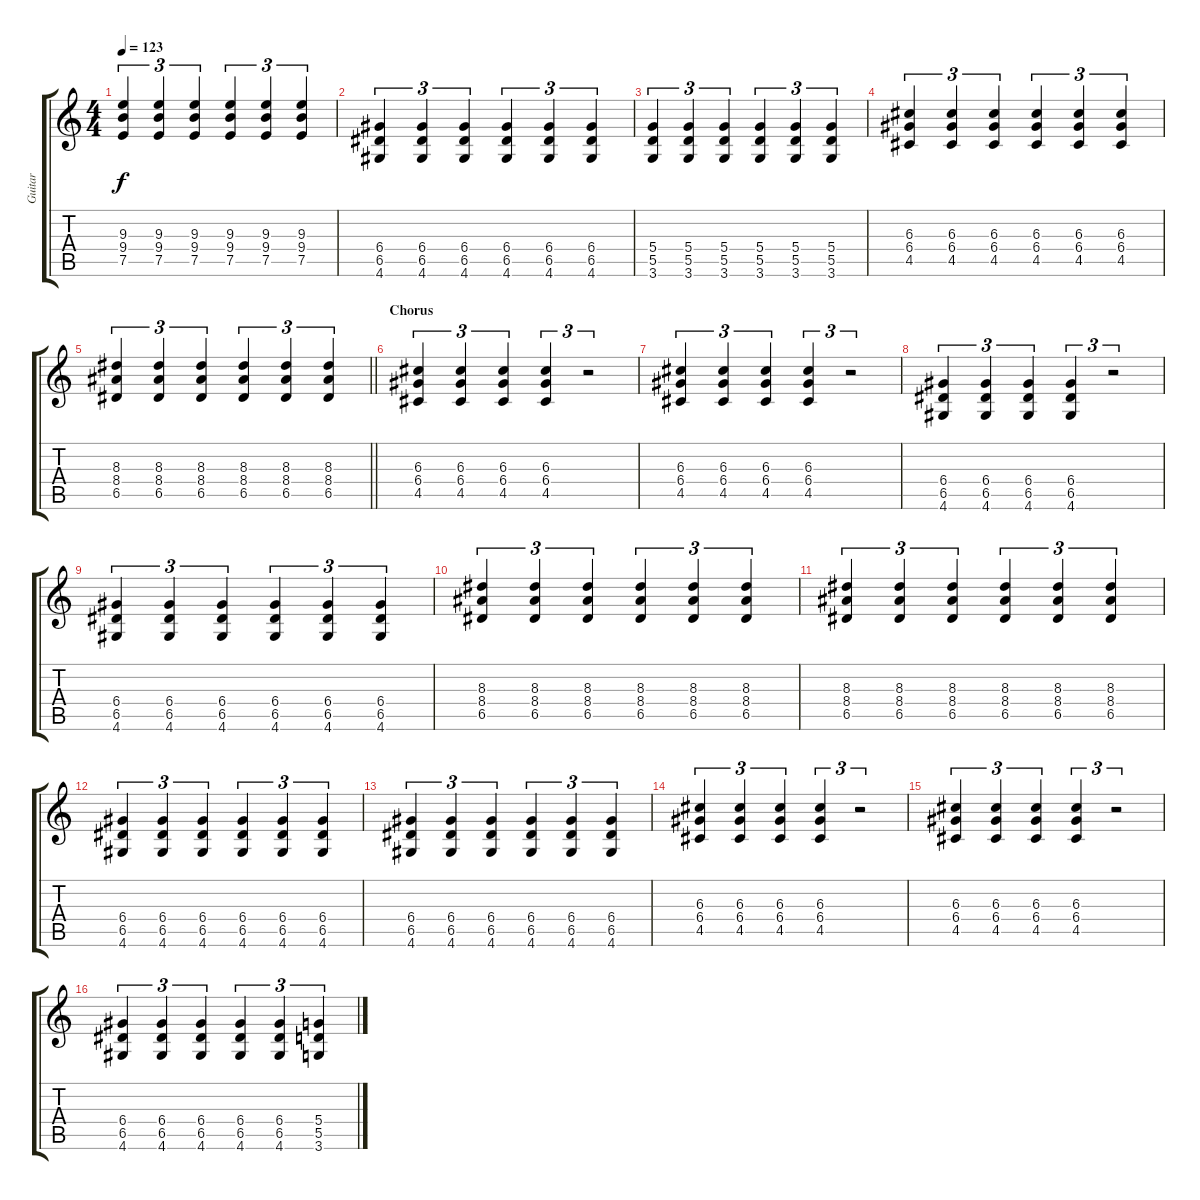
\track ("Guitar" "Guitar") {instrument distortionguitar}
\staff {score tabs}
\tuning (E4 B3 G3 D3 A2 E2) {hide}
\ts (4 4)
\tempo 123
\clef g2
\ks c
(9.3 9.4 7.5).4{tu (3 2) dy f} (9.3 9.4 7.5).4{tu (3 2)} (9.3 9.4 7.5).4{tu (3 2)} (9.3 9.4 7.5).4{tu (3 2)} (9.3 9.4 7.5).4{tu (3 2)} (9.3 9.4 7.5).4{tu (3 2)} |
(6.4 6.5 4.6).4{tu (3 2)} (6.4 6.5 4.6).4{tu (3 2)} (6.4 6.5 4.6).4{tu (3 2)} (6.4 6.5 4.6).4{tu (3 2)} (6.4 6.5 4.6).4{tu (3 2)} (6.4 6.5 4.6).4{tu (3 2)} |
(5.4 5.5 3.6).4{tu (3 2)} (5.4 5.5 3.6).4{tu (3 2)} (5.4 5.5 3.6).4{tu (3 2)} (5.4 5.5 3.6).4{tu (3 2)} (5.4 5.5 3.6).4{tu (3 2)} (5.4 5.5 3.6).4{tu (3 2)} |
(6.3 6.4 4.5).4{tu (3 2)} (6.3 6.4 4.5).4{tu (3 2)} (6.3 6.4 4.5).4{tu (3 2)} (6.3 6.4 4.5).4{tu (3 2)} (6.3 6.4 4.5).4{tu (3 2)} (6.3 6.4 4.5).4{tu (3 2)} |
\barLineRight lightlight
(8.3 8.4 6.5).4{tu (3 2)} (8.3 8.4 6.5).4{tu (3 2)} (8.3 8.4 6.5).4{tu (3 2)} (8.3 8.4 6.5).4{tu (3 2)} (8.3 8.4 6.5).4{tu (3 2)} (8.3 8.4 6.5).4{tu (3 2)} |
\section ("" "Chorus")
(6.3 6.4 4.5).4{tu (3 2)} (6.3 6.4 4.5).4{tu (3 2)} (6.3 6.4 4.5).4{tu (3 2)} (6.3 6.4 4.5).4{tu (3 2)} r.2{tu (3 2)} |
(6.3 6.4 4.5).4{tu (3 2)} (6.3 6.4 4.5).4{tu (3 2)} (6.3 6.4 4.5).4{tu (3 2)} (6.3 6.4 4.5).4{tu (3 2)} r.2{tu (3 2)} |
(6.4 6.5 4.6).4{tu (3 2)} (6.4 6.5 4.6).4{tu (3 2)} (6.4 6.5 4.6).4{tu (3 2)} (6.4 6.5 4.6).4{tu (3 2)} r.2{tu (3 2)} |
(6.4 6.5 4.6).4{tu (3 2)} (6.4 6.5 4.6).4{tu (3 2)} (6.4 6.5 4.6).4{tu (3 2)} (6.4 6.5 4.6).4{tu (3 2)} (6.4 6.5 4.6).4{tu (3 2)} (6.4 6.5 4.6).4{tu (3 2)} |
(8.3 8.4 6.5).4{tu (3 2)} (8.3 8.4 6.5).4{tu (3 2)} (8.3 8.4 6.5).4{tu (3 2)} (8.3 8.4 6.5).4{tu (3 2)} (8.3 8.4 6.5).4{tu (3 2)} (8.3 8.4 6.5).4{tu (3 2)} |
(8.3 8.4 6.5).4{tu (3 2)} (8.3 8.4 6.5).4{tu (3 2)} (8.3 8.4 6.5).4{tu (3 2)} (8.3 8.4 6.5).4{tu (3 2)} (8.3 8.4 6.5).4{tu (3 2)} (8.3 8.4 6.5).4{tu (3 2)} |
(6.4 6.5 4.6).4{tu (3 2)} (6.4 6.5 4.6).4{tu (3 2)} (6.4 6.5 4.6).4{tu (3 2)} (6.4 6.5 4.6).4{tu (3 2)} (6.4 6.5 4.6).4{tu (3 2)} (6.4 6.5 4.6).4{tu (3 2)} |
(6.4 6.5 4.6).4{tu (3 2)} (6.4 6.5 4.6).4{tu (3 2)} (6.4 6.5 4.6).4{tu (3 2)} (6.4 6.5 4.6).4{tu (3 2)} (6.4 6.5 4.6).4{tu (3 2)} (6.4 6.5 4.6).4{tu (3 2)} |
(6.3 6.4 4.5).4{tu (3 2)} (6.3 6.4 4.5).4{tu (3 2)} (6.3 6.4 4.5).4{tu (3 2)} (6.3 6.4 4.5).4{tu (3 2)} r.2{tu (3 2)} |
(6.3 6.4 4.5).4{tu (3 2)} (6.3 6.4 4.5).4{tu (3 2)} (6.3 6.4 4.5).4{tu (3 2)} (6.3 6.4 4.5).4{tu (3 2)} r.2{tu (3 2)} |
(6.4 6.5 4.6).4{tu (3 2)} (6.4 6.5 4.6).4{tu (3 2)} (6.4 6.5 4.6).4{tu (3 2)} (6.4 6.5 4.6).4{tu (3 2)} (6.4 6.5 4.6).4{tu (3 2)} (5.4 5.5 3.6).4{tu (3 2)}
